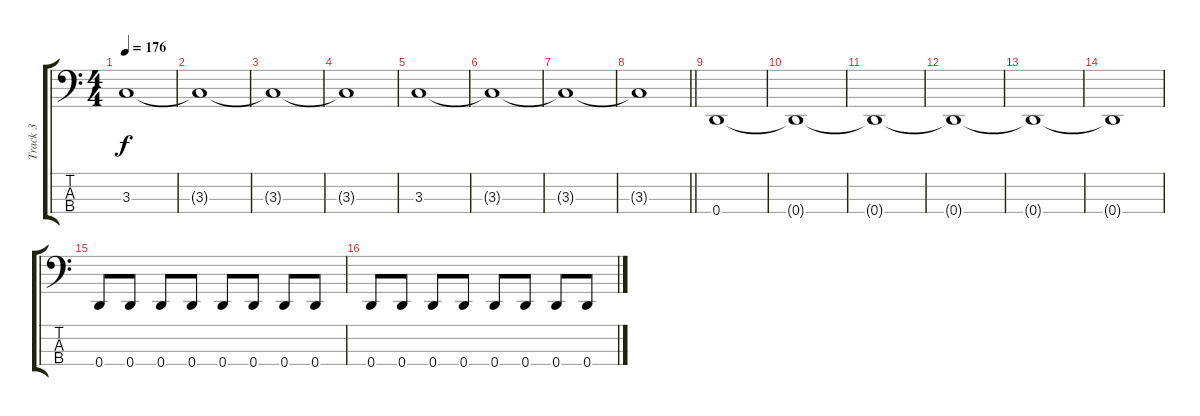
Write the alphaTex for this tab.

\track ("Track 3" "Track 3") {instrument electricbassfinger}
\staff {score tabs}
\tuning (G2 D2 A1 D1) {hide}
\ts (4 4)
\tempo 176
\clef f4
\ks c
3.3.1{dy f} |
3.3{t}.1 |
3.3{t}.1 |
3.3{t}.1 |
3.3.1 |
3.3{t}.1 |
3.3{t}.1 |
\barLineRight lightlight
3.3{t}.1 |
0.4.1 |
0.4{t}.1 |
0.4{t}.1 |
0.4{t}.1 |
0.4{t}.1 |
0.4{t}.1 |
0.4.8 0.4.8 0.4.8 0.4.8 0.4.8 0.4.8 0.4.8 0.4.8 |
0.4.8 0.4.8 0.4.8 0.4.8 0.4.8 0.4.8 0.4.8 0.4.8
